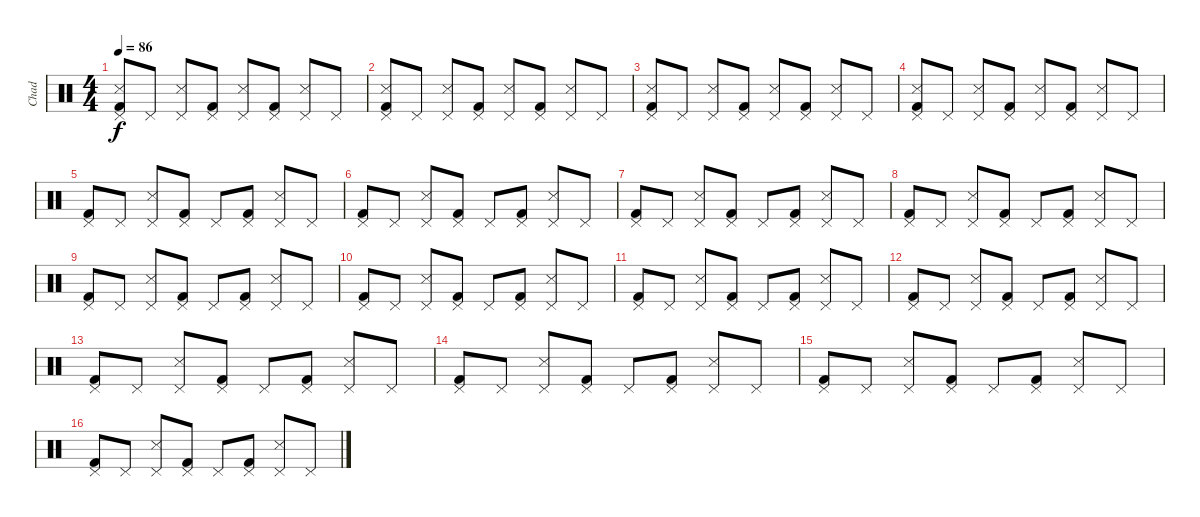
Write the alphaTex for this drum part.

\track ("Chad" "Chad") {instrument percussion}
\staff {score}
\articulation defaults
\ts (4 4)
\tempo 86
\clef neutral
\ks c
("Kick (hit) 2" "Pedal Hi-Hat (hit)" "Metronome (hit)").8{dy f} "Pedal Hi-Hat (hit)".8 ("Pedal Hi-Hat (hit)" "Metronome (hit)").8 ("Kick (hit) 2" "Pedal Hi-Hat (hit)").8 ("Pedal Hi-Hat (hit)" "Metronome (hit)").8 ("Kick (hit) 2" "Pedal Hi-Hat (hit)").8 ("Pedal Hi-Hat (hit)" "Metronome (hit)").8 "Pedal Hi-Hat (hit)".8 |
("Kick (hit) 2" "Pedal Hi-Hat (hit)" "Metronome (hit)").8 "Pedal Hi-Hat (hit)".8 ("Pedal Hi-Hat (hit)" "Metronome (hit)").8 ("Kick (hit) 2" "Pedal Hi-Hat (hit)").8 ("Pedal Hi-Hat (hit)" "Metronome (hit)").8 ("Kick (hit) 2" "Pedal Hi-Hat (hit)").8 ("Pedal Hi-Hat (hit)" "Metronome (hit)").8 "Pedal Hi-Hat (hit)".8 |
("Kick (hit) 2" "Pedal Hi-Hat (hit)" "Metronome (hit)").8 "Pedal Hi-Hat (hit)".8 ("Pedal Hi-Hat (hit)" "Metronome (hit)").8 ("Kick (hit) 2" "Pedal Hi-Hat (hit)").8 ("Pedal Hi-Hat (hit)" "Metronome (hit)").8 ("Kick (hit) 2" "Pedal Hi-Hat (hit)").8 ("Pedal Hi-Hat (hit)" "Metronome (hit)").8 "Pedal Hi-Hat (hit)".8 |
("Kick (hit) 2" "Pedal Hi-Hat (hit)" "Metronome (hit)").8 "Pedal Hi-Hat (hit)".8 ("Pedal Hi-Hat (hit)" "Metronome (hit)").8 ("Kick (hit) 2" "Pedal Hi-Hat (hit)").8 ("Pedal Hi-Hat (hit)" "Metronome (hit)").8 ("Kick (hit) 2" "Pedal Hi-Hat (hit)").8 ("Pedal Hi-Hat (hit)" "Metronome (hit)").8 "Pedal Hi-Hat (hit)".8 |
("Kick (hit) 2" "Pedal Hi-Hat (hit)").8 "Pedal Hi-Hat (hit)".8 ("Pedal Hi-Hat (hit)" "Metronome (hit)").8 ("Kick (hit) 2" "Pedal Hi-Hat (hit)").8 "Pedal Hi-Hat (hit)".8 ("Kick (hit) 2" "Pedal Hi-Hat (hit)").8 ("Pedal Hi-Hat (hit)" "Metronome (hit)").8 "Pedal Hi-Hat (hit)".8 |
("Kick (hit) 2" "Pedal Hi-Hat (hit)").8 "Pedal Hi-Hat (hit)".8 ("Pedal Hi-Hat (hit)" "Metronome (hit)").8 ("Kick (hit) 2" "Pedal Hi-Hat (hit)").8 "Pedal Hi-Hat (hit)".8 ("Kick (hit) 2" "Pedal Hi-Hat (hit)").8 ("Pedal Hi-Hat (hit)" "Metronome (hit)").8 "Pedal Hi-Hat (hit)".8 |
("Kick (hit) 2" "Pedal Hi-Hat (hit)").8 "Pedal Hi-Hat (hit)".8 ("Pedal Hi-Hat (hit)" "Metronome (hit)").8 ("Kick (hit) 2" "Pedal Hi-Hat (hit)").8 "Pedal Hi-Hat (hit)".8 ("Kick (hit) 2" "Pedal Hi-Hat (hit)").8 ("Pedal Hi-Hat (hit)" "Metronome (hit)").8 "Pedal Hi-Hat (hit)".8 |
("Kick (hit) 2" "Pedal Hi-Hat (hit)").8 "Pedal Hi-Hat (hit)".8 ("Pedal Hi-Hat (hit)" "Metronome (hit)").8 ("Kick (hit) 2" "Pedal Hi-Hat (hit)").8 "Pedal Hi-Hat (hit)".8 ("Kick (hit) 2" "Pedal Hi-Hat (hit)").8 ("Pedal Hi-Hat (hit)" "Metronome (hit)").8 "Pedal Hi-Hat (hit)".8 |
("Kick (hit) 2" "Pedal Hi-Hat (hit)").8 "Pedal Hi-Hat (hit)".8 ("Pedal Hi-Hat (hit)" "Metronome (hit)").8 ("Kick (hit) 2" "Pedal Hi-Hat (hit)").8 "Pedal Hi-Hat (hit)".8 ("Kick (hit) 2" "Pedal Hi-Hat (hit)").8 ("Pedal Hi-Hat (hit)" "Metronome (hit)").8 "Pedal Hi-Hat (hit)".8 |
("Kick (hit) 2" "Pedal Hi-Hat (hit)").8 "Pedal Hi-Hat (hit)".8 ("Pedal Hi-Hat (hit)" "Metronome (hit)").8 ("Kick (hit) 2" "Pedal Hi-Hat (hit)").8 "Pedal Hi-Hat (hit)".8 ("Kick (hit) 2" "Pedal Hi-Hat (hit)").8 ("Pedal Hi-Hat (hit)" "Metronome (hit)").8 "Pedal Hi-Hat (hit)".8 |
("Kick (hit) 2" "Pedal Hi-Hat (hit)").8 "Pedal Hi-Hat (hit)".8 ("Pedal Hi-Hat (hit)" "Metronome (hit)").8 ("Kick (hit) 2" "Pedal Hi-Hat (hit)").8 "Pedal Hi-Hat (hit)".8 ("Kick (hit) 2" "Pedal Hi-Hat (hit)").8 ("Pedal Hi-Hat (hit)" "Metronome (hit)").8 "Pedal Hi-Hat (hit)".8 |
("Kick (hit) 2" "Pedal Hi-Hat (hit)").8 "Pedal Hi-Hat (hit)".8 ("Pedal Hi-Hat (hit)" "Metronome (hit)").8 ("Kick (hit) 2" "Pedal Hi-Hat (hit)").8 "Pedal Hi-Hat (hit)".8 ("Kick (hit) 2" "Pedal Hi-Hat (hit)").8 ("Pedal Hi-Hat (hit)" "Metronome (hit)").8 "Pedal Hi-Hat (hit)".8 |
("Kick (hit) 2" "Pedal Hi-Hat (hit)").8 "Pedal Hi-Hat (hit)".8 ("Pedal Hi-Hat (hit)" "Metronome (hit)").8 ("Kick (hit) 2" "Pedal Hi-Hat (hit)").8 "Pedal Hi-Hat (hit)".8 ("Kick (hit) 2" "Pedal Hi-Hat (hit)").8 ("Pedal Hi-Hat (hit)" "Metronome (hit)").8 "Pedal Hi-Hat (hit)".8 |
("Kick (hit) 2" "Pedal Hi-Hat (hit)").8 "Pedal Hi-Hat (hit)".8 ("Pedal Hi-Hat (hit)" "Metronome (hit)").8 ("Kick (hit) 2" "Pedal Hi-Hat (hit)").8 "Pedal Hi-Hat (hit)".8 ("Kick (hit) 2" "Pedal Hi-Hat (hit)").8 ("Pedal Hi-Hat (hit)" "Metronome (hit)").8 "Pedal Hi-Hat (hit)".8 |
("Kick (hit) 2" "Pedal Hi-Hat (hit)").8 "Pedal Hi-Hat (hit)".8 ("Pedal Hi-Hat (hit)" "Metronome (hit)").8 ("Kick (hit) 2" "Pedal Hi-Hat (hit)").8 "Pedal Hi-Hat (hit)".8 ("Kick (hit) 2" "Pedal Hi-Hat (hit)").8 ("Pedal Hi-Hat (hit)" "Metronome (hit)").8 "Pedal Hi-Hat (hit)".8 |
("Kick (hit) 2" "Pedal Hi-Hat (hit)").8 "Pedal Hi-Hat (hit)".8 ("Pedal Hi-Hat (hit)" "Metronome (hit)").8 ("Kick (hit) 2" "Pedal Hi-Hat (hit)").8 "Pedal Hi-Hat (hit)".8 ("Kick (hit) 2" "Pedal Hi-Hat (hit)").8 ("Pedal Hi-Hat (hit)" "Metronome (hit)").8 "Pedal Hi-Hat (hit)".8
